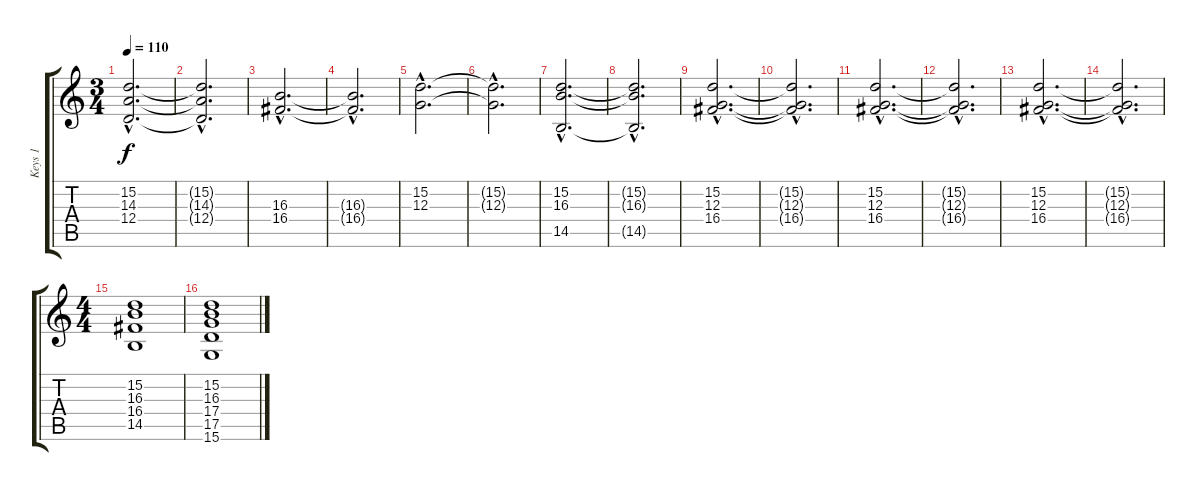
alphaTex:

\track ("Keys 1" "Keys 1") {instrument synthstrings1}
\staff {score tabs}
\tuning (E4 B3 G3 D3 A2 E2) {hide}
\ts (3 4)
\tempo 110
\clef g2
\ks c
(15.2{hac} 14.3{hac} 12.4{hac}).2{d dy f} |
(15.2{hac t} 14.3{hac t} 12.4{hac t}).2{d} |
(16.3{hac} 16.4{hac}).2{d} |
(16.3{hac t} 16.4{hac t}).2{d} |
(15.2{hac} 12.3{hac}).2{d} |
(15.2{hac t} 12.3{hac t}).2{d} |
(15.2{hac} 16.3{hac} 14.5{hac}).2{d} |
(15.2{hac t} 16.3{hac t} 14.5{hac t}).2{d} |
(15.2{hac} 12.3{hac} 16.4{hac}).2{d} |
(15.2{hac t} 12.3{hac t} 16.4{hac t}).2{d} |
(15.2{hac} 12.3{hac} 16.4{hac}).2{d} |
(15.2{hac t} 12.3{hac t} 16.4{hac t}).2{d} |
(15.2{hac} 12.3{hac} 16.4{hac}).2{d} |
(15.2{hac t} 12.3{hac t} 16.4{hac t}).2{d} |
\ts (4 4)
(15.2 16.3 16.4 14.5).1 |
(15.2 16.3 17.4 17.5 15.6).1
